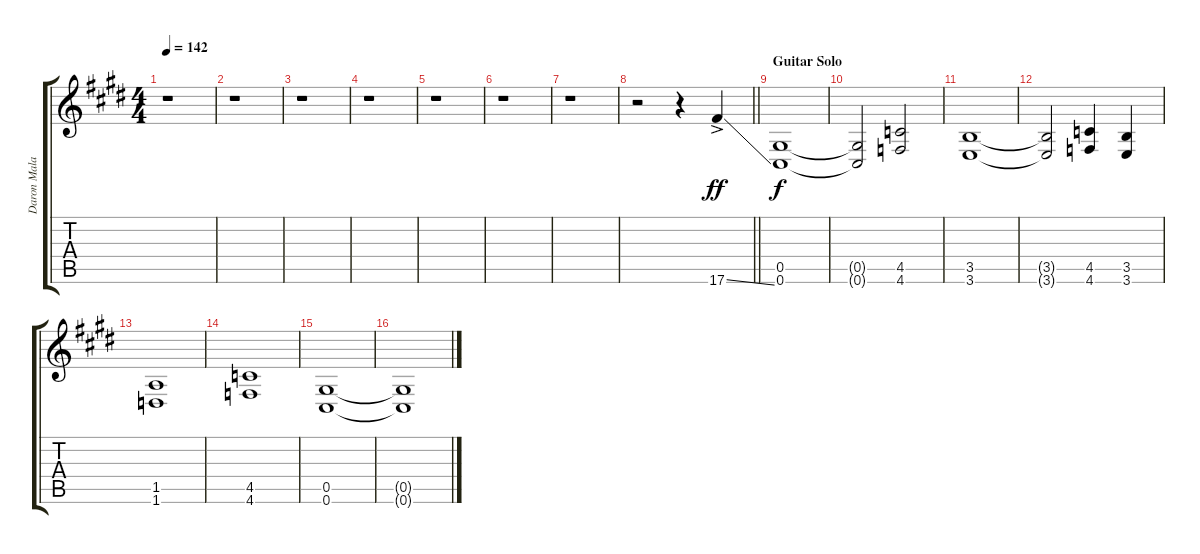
\track ("Daron Malakian [Guitar 2]" "Daron Mala") {instrument distortionguitar}
\staff {score tabs}
\tuning (Eb4 Bb3 Gb3 Db3 Ab2 Db2) {hide}
\ts (4 4)
\tempo 142
\clef g2
\ks c#minor
r.1{dy f} |
r.1 |
r.1 |
r.1 |
r.1 |
r.1 |
r.1 |
\barLineRight lightlight
r.2{volume 10} r.4 17.6{ss ac}.4{dy ff} |
\section ("" "Guitar Solo")
(0.5 0.6).1{dy f} |
(0.5{t} 0.6{t}).2 (4.5 4.6).2 |
(3.5 3.6).1 |
(3.5{t} 3.6{t}).2 (4.5 4.6).4 (3.5 3.6).4 |
(1.5 1.6).1 |
(4.5 4.6).1 |
(0.5 0.6).1 |
(0.5{t} 0.6{t}).1
